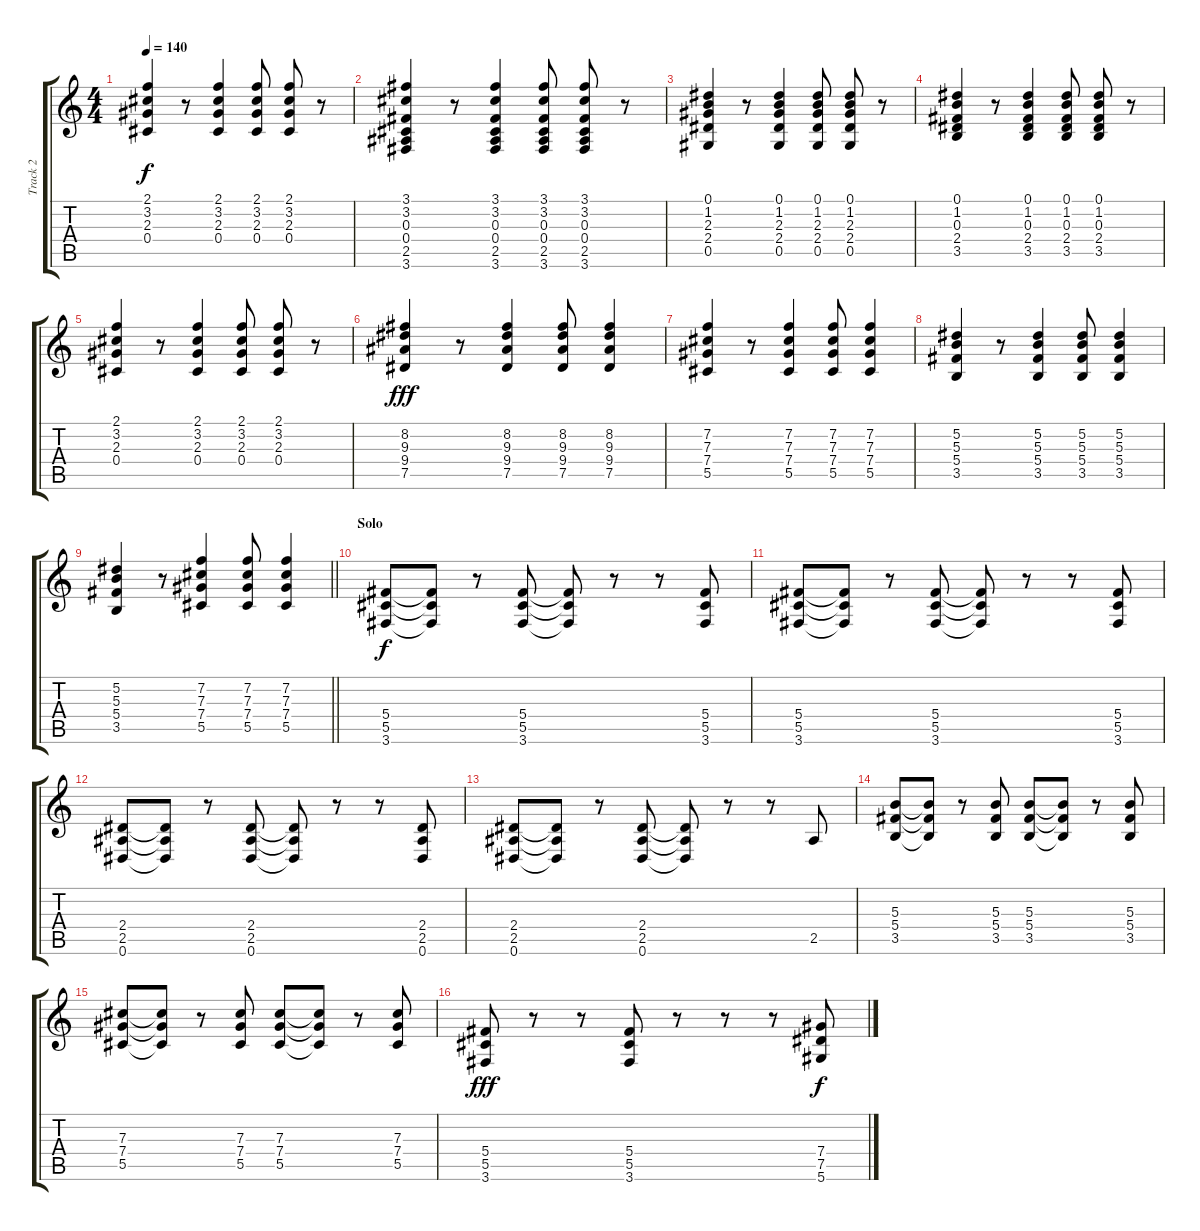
\track ("Track 2" "Track 2") {instrument acousticguitarsteel}
\staff {score tabs}
\tuning (Eb4 Bb3 Gb3 Db3 Ab2 Eb2) {hide}
\ts (4 4)
\tempo 140
\clef g2
\ks c
(2.1 3.2 2.3 0.4).4{dy f} r.8 (2.1 3.2 2.3 0.4).4 (2.1 3.2 2.3 0.4).8 (2.1 3.2 2.3 0.4).8 r.8 |
(3.1 3.2 0.3 0.4 2.5 3.6).4 r.8 (3.1 3.2 0.3 0.4 2.5 3.6).4 (3.1 3.2 0.3 0.4 2.5 3.6).8 (3.1 3.2 0.3 0.4 2.5 3.6).8 r.8 |
(0.1 1.2 2.3 2.4 0.5).4 r.8 (0.1 1.2 2.3 2.4 0.5).4 (0.1 1.2 2.3 2.4 0.5).8 (0.1 1.2 2.3 2.4 0.5).8 r.8 |
(0.1 1.2 0.3 2.4 3.5).4 r.8 (0.1 1.2 0.3 2.4 3.5).4 (0.1 1.2 0.3 2.4 3.5).8 (0.1 1.2 0.3 2.4 3.5).8 r.8 |
(2.1 3.2 2.3 0.4).4 r.8 (2.1 3.2 2.3 0.4).4 (2.1 3.2 2.3 0.4).8 (2.1 3.2 2.3 0.4).8 r.8 |
(8.2 9.3 9.4 7.5).4{dy fff} r.8 (8.2 9.3 9.4 7.5).4 (8.2 9.3 9.4 7.5).8 (8.2 9.3 9.4 7.5).4 |
(7.2 7.3 7.4 5.5).4 r.8 (7.2 7.3 7.4 5.5).4 (7.2 7.3 7.4 5.5).8 (7.2 7.3 7.4 5.5).4 |
(5.2 5.3 5.4 3.5).4 r.8 (5.2 5.3 5.4 3.5).4 (5.2 5.3 5.4 3.5).8 (5.2 5.3 5.4 3.5).4 |
\barLineRight lightlight
(5.2 5.3 5.4 3.5).4 r.8 (7.2 7.3 7.4 5.5).4 (7.2 7.3 7.4 5.5).8 (7.2 7.3 7.4 5.5).4 |
\section ("" "Solo")
(5.4 5.5 3.6).8{dy f} (5.4{t} 5.5{t} 3.6{t}).8 r.8 (5.4 5.5 3.6).8 (5.4{t} 5.5{t} 3.6{t}).8 r.8 r.8 (5.4 5.5 3.6).8 |
(5.4 5.5 3.6).8 (5.4{t} 5.5{t} 3.6{t}).8 r.8 (5.4 5.5 3.6).8 (5.4{t} 5.5{t} 3.6{t}).8 r.8 r.8 (5.4 5.5 3.6).8 |
(2.4 2.5 0.6).8 (2.4{t} 2.5{t} 0.6{t}).8 r.8 (2.4 2.5 0.6).8 (2.4{t} 2.5{t} 0.6{t}).8 r.8 r.8 (2.4 2.5 0.6).8 |
(2.4 2.5 0.6).8 (2.4{t} 2.5{t} 0.6{t}).8 r.8 (2.4 2.5 0.6).8 (2.4{t} 2.5{t} 0.6{t}).8 r.8 r.8 2.5.8 |
(5.3 5.4 3.5).8 (5.3{t} 5.4{t} 3.5{t}).8 r.8 (5.3 5.4 3.5).8 (5.3 5.4 3.5).8 (5.3{t} 5.4{t} 3.5{t}).8 r.8 (5.3 5.4 3.5).8 |
(7.3 7.4 5.5).8 (7.3{t} 7.4{t} 5.5{t}).8 r.8 (7.3 7.4 5.5).8 (7.3 7.4 5.5).8 (7.3{t} 7.4{t} 5.5{t}).8 r.8 (7.3 7.4 5.5).8 |
(5.4 5.5 3.6).8{dy fff} r.8 r.8 (5.4 5.5 3.6).8 r.8 r.8 r.8 (7.4 7.5 5.6).8{dy f}
